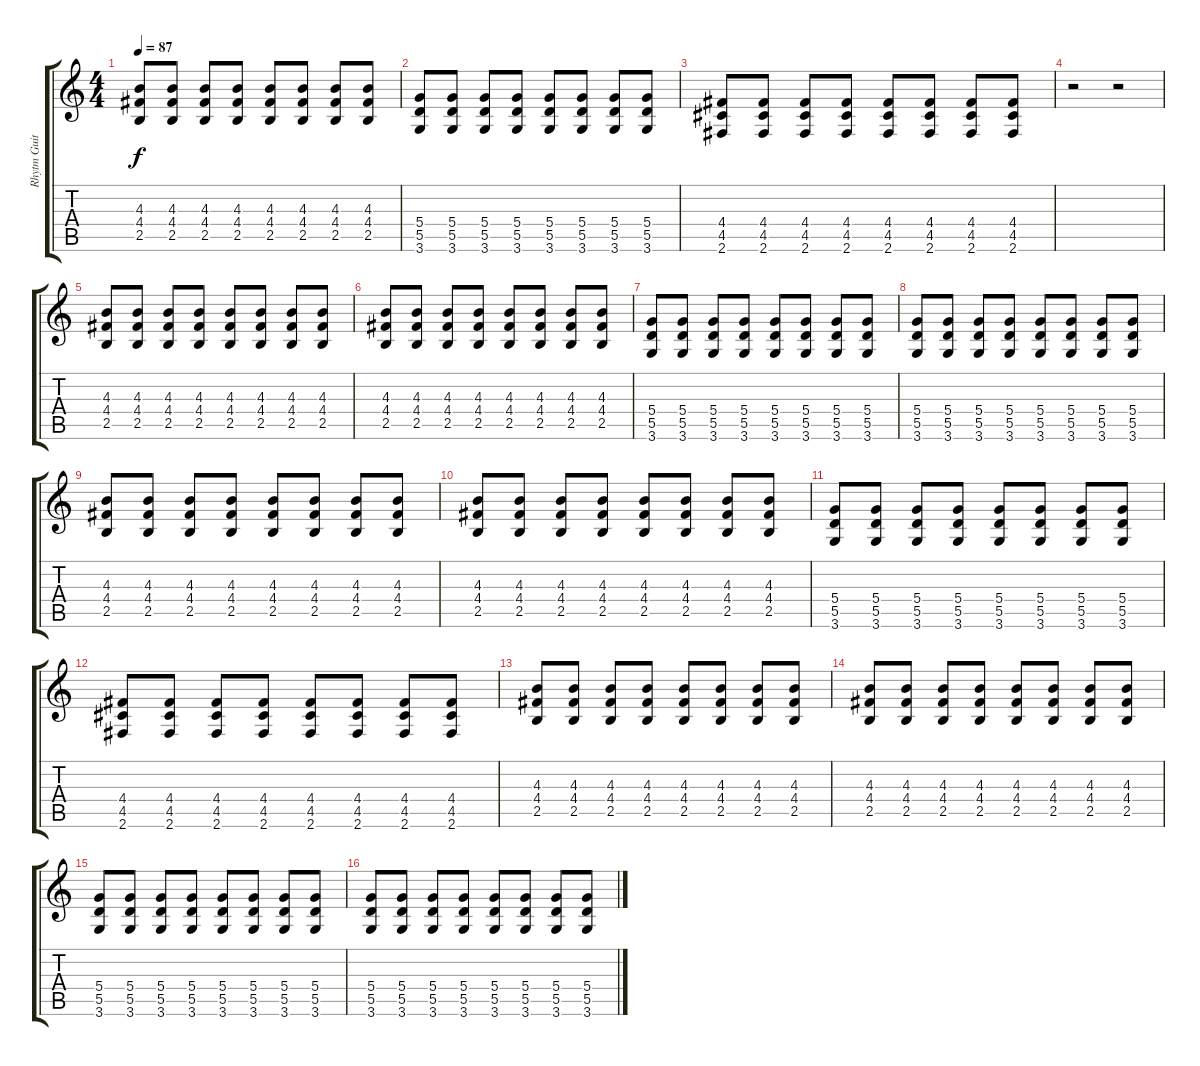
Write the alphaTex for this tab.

\track ("Rhytm Guitar 2" "Rhytm Guit") {instrument distortionguitar}
\staff {score tabs}
\tuning (E4 B3 G3 D3 A2 E2) {hide}
\ts (4 4)
\tempo 87
\clef g2
\ks c
(4.3 4.4 2.5).8{dy f} (4.3 4.4 2.5).8 (4.3 4.4 2.5).8 (4.3 4.4 2.5).8 (4.3 4.4 2.5).8 (4.3 4.4 2.5).8 (4.3 4.4 2.5).8 (4.3 4.4 2.5).8 |
(5.4 5.5 3.6).8 (5.4 5.5 3.6).8 (5.4 5.5 3.6).8 (5.4 5.5 3.6).8 (5.4 5.5 3.6).8 (5.4 5.5 3.6).8 (5.4 5.5 3.6).8 (5.4 5.5 3.6).8 |
(4.4 4.5 2.6).8 (4.4 4.5 2.6).8 (4.4 4.5 2.6).8 (4.4 4.5 2.6).8 (4.4 4.5 2.6).8 (4.4 4.5 2.6).8 (4.4 4.5 2.6).8 (4.4 4.5 2.6).8 |
r.2 r.2 |
(4.3 4.4 2.5).8 (4.3 4.4 2.5).8 (4.3 4.4 2.5).8 (4.3 4.4 2.5).8 (4.3 4.4 2.5).8 (4.3 4.4 2.5).8 (4.3 4.4 2.5).8 (4.3 4.4 2.5).8 |
(4.3 4.4 2.5).8 (4.3 4.4 2.5).8 (4.3 4.4 2.5).8 (4.3 4.4 2.5).8 (4.3 4.4 2.5).8 (4.3 4.4 2.5).8 (4.3 4.4 2.5).8 (4.3 4.4 2.5).8 |
(5.4 5.5 3.6).8 (5.4 5.5 3.6).8 (5.4 5.5 3.6).8 (5.4 5.5 3.6).8 (5.4 5.5 3.6).8 (5.4 5.5 3.6).8 (5.4 5.5 3.6).8 (5.4 5.5 3.6).8 |
(5.4 5.5 3.6).8 (5.4 5.5 3.6).8 (5.4 5.5 3.6).8 (5.4 5.5 3.6).8 (5.4 5.5 3.6).8 (5.4 5.5 3.6).8 (5.4 5.5 3.6).8 (5.4 5.5 3.6).8 |
(4.3 4.4 2.5).8 (4.3 4.4 2.5).8 (4.3 4.4 2.5).8 (4.3 4.4 2.5).8 (4.3 4.4 2.5).8 (4.3 4.4 2.5).8 (4.3 4.4 2.5).8 (4.3 4.4 2.5).8 |
(4.3 4.4 2.5).8 (4.3 4.4 2.5).8 (4.3 4.4 2.5).8 (4.3 4.4 2.5).8 (4.3 4.4 2.5).8 (4.3 4.4 2.5).8 (4.3 4.4 2.5).8 (4.3 4.4 2.5).8 |
(5.4 5.5 3.6).8 (5.4 5.5 3.6).8 (5.4 5.5 3.6).8 (5.4 5.5 3.6).8 (5.4 5.5 3.6).8 (5.4 5.5 3.6).8 (5.4 5.5 3.6).8 (5.4 5.5 3.6).8 |
(4.4 4.5 2.6).8 (4.4 4.5 2.6).8 (4.4 4.5 2.6).8 (4.4 4.5 2.6).8 (4.4 4.5 2.6).8 (4.4 4.5 2.6).8 (4.4 4.5 2.6).8 (4.4 4.5 2.6).8 |
(4.3 4.4 2.5).8 (4.3 4.4 2.5).8 (4.3 4.4 2.5).8 (4.3 4.4 2.5).8 (4.3 4.4 2.5).8 (4.3 4.4 2.5).8 (4.3 4.4 2.5).8 (4.3 4.4 2.5).8 |
(4.3 4.4 2.5).8 (4.3 4.4 2.5).8 (4.3 4.4 2.5).8 (4.3 4.4 2.5).8 (4.3 4.4 2.5).8 (4.3 4.4 2.5).8 (4.3 4.4 2.5).8 (4.3 4.4 2.5).8 |
(5.4 5.5 3.6).8 (5.4 5.5 3.6).8 (5.4 5.5 3.6).8 (5.4 5.5 3.6).8 (5.4 5.5 3.6).8 (5.4 5.5 3.6).8 (5.4 5.5 3.6).8 (5.4 5.5 3.6).8 |
(5.4 5.5 3.6).8 (5.4 5.5 3.6).8 (5.4 5.5 3.6).8 (5.4 5.5 3.6).8 (5.4 5.5 3.6).8 (5.4 5.5 3.6).8 (5.4 5.5 3.6).8 (5.4 5.5 3.6).8
